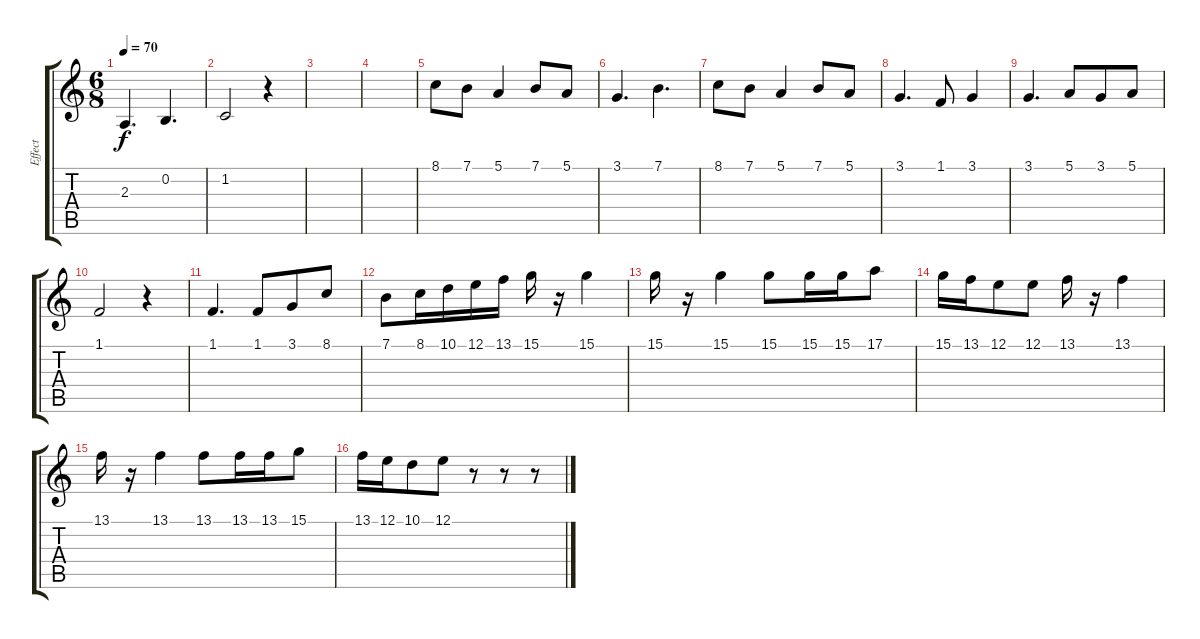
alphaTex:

\track ("Effect" "Effect") {instrument tremolostrings}
\staff {score tabs}
\tuning (E4 B3 G3 D3 A2 E2) {hide}
\ts (6 8)
\tempo 70
\clef g2
\ks c
2.3.4{d dy f} 0.2.4{d} |
1.2.2 r.4 |
|
|
8.1.8{volume 11} 7.1.8 5.1.4 7.1.8 5.1.8 |
3.1.4{d} 7.1.4{d} |
8.1.8 7.1.8 5.1.4 7.1.8 5.1.8 |
3.1.4{d} 1.1.8 3.1.4 |
3.1.4{d} 5.1.8 3.1.8 5.1.8 |
1.1.2 r.4 |
1.1.4{d} 1.1.8 3.1.8 8.1.8 |
7.1.8{volume 16} 8.1.16 10.1.16 12.1.16 13.1.16 15.1.16 r.16 15.1.4 |
15.1.16 r.16 15.1.4 15.1.8 15.1.16 15.1.16 17.1.8 |
15.1.16 13.1.16 12.1.8 12.1.8 13.1.16 r.16 13.1.4 |
13.1.16 r.16 13.1.4 13.1.8 13.1.16 13.1.16 15.1.8 |
13.1.16 12.1.16 10.1.8 12.1.8 r.8 r.8 r.8{volume 0}
